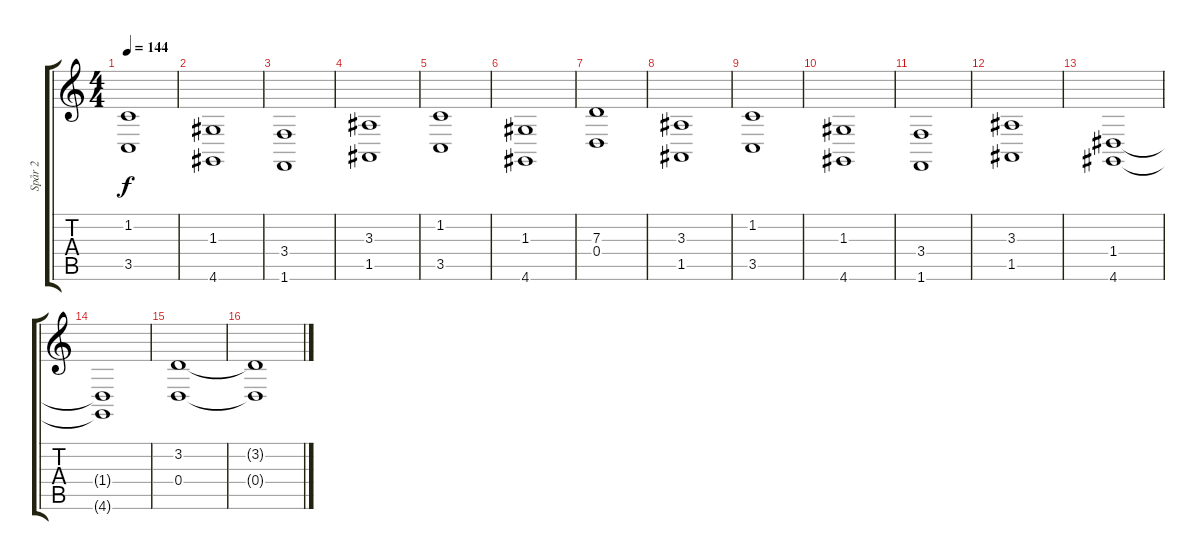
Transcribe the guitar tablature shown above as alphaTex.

\track ("Spår 2" "Spår 2") {instrument pizzicatostrings}
\staff {score tabs}
\tuning (E4 B3 G3 D3 A2 E2) {hide}
\ts (4 4)
\tempo 144
\clef g2
\ks c
(1.2 3.5).1{dy f instrument stringensemble1} |
(1.3 4.6).1 |
(3.4 1.6).1 |
(3.3 1.5).1 |
(1.2 3.5).1 |
(1.3 4.6).1 |
(7.3 0.4).1 |
(3.3 1.5).1 |
(1.2 3.5).1 |
(1.3 4.6).1 |
(3.4 1.6).1 |
(3.3 1.5).1 |
(1.4 4.6).1 |
(1.4{t} 4.6{t}).1 |
(3.2 0.4).1 |
(3.2{t} 0.4{t}).1
